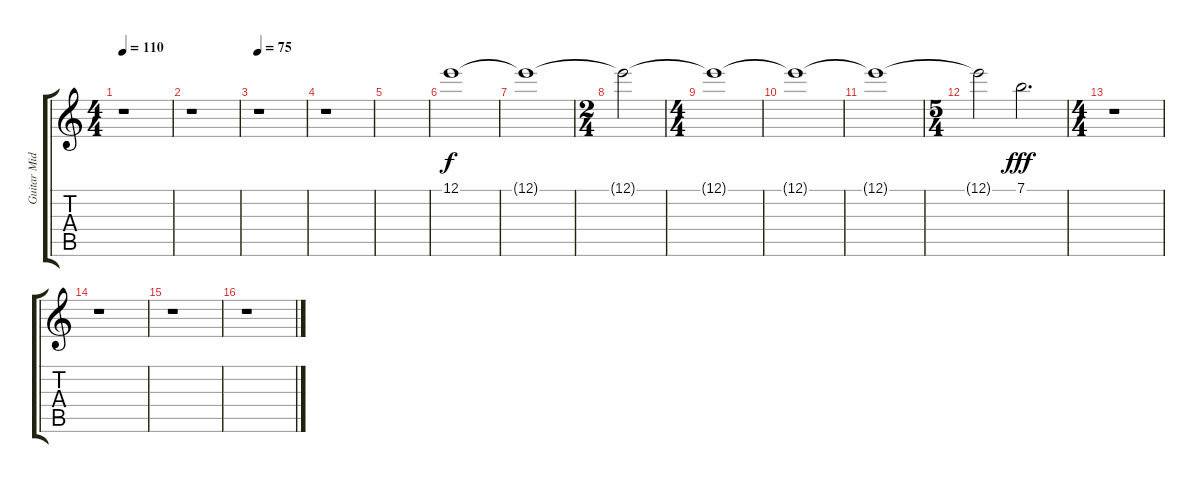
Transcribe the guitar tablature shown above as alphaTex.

\track ("Guitar Mid" "Guitar Mid") {instrument distortionguitar}
\staff {score tabs}
\tuning (E4 B3 G3 D3 A2 E2) {hide}
\ts (4 4)
\tempo 110
\clef g2
\ks c
r.1{dy fff} |
r.1 |
\tempo 75
r.1 |
r.1 |
|
12.1.1{dy f} |
12.1{t}.1 |
\ts (2 4)
12.1{t}.2 |
\ts (4 4)
12.1{t}.1 |
12.1{t}.1 |
12.1{t}.1 |
\ts (5 4)
12.1{t}.2 7.1.2{d dy fff} |
\ts (4 4)
r.1 |
r.1 |
r.1 |
r.1
